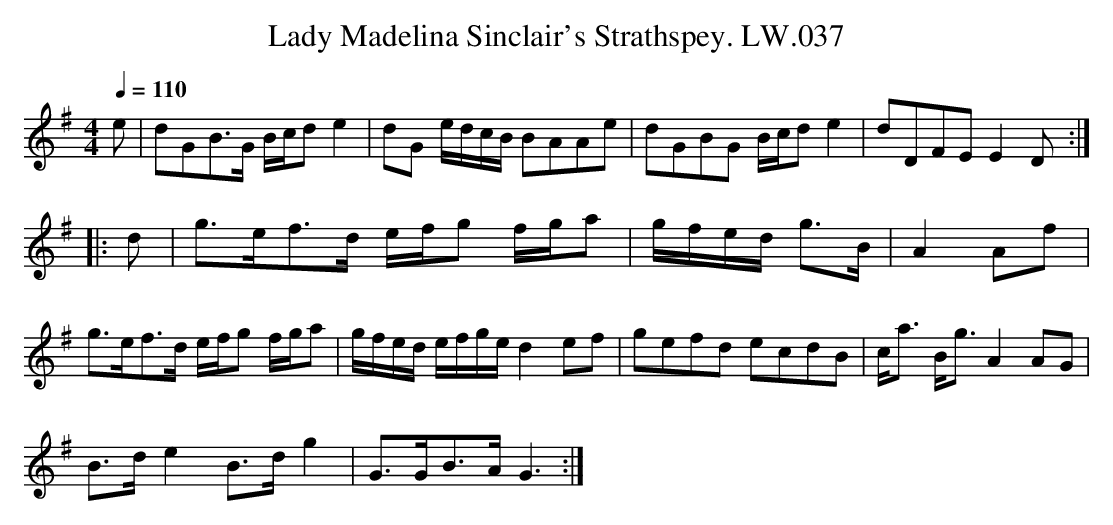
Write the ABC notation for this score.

X:1
T:Lady Madelina Sinclair's Strathspey. LW.037
M:4/4
Q:1/4=110
L:1/8
K:G
e | dGB>G B/c/d e2 | dG e/d/c/B/ BAAe | dGBG B/c/de2 | dDFE E2D :|
|: d | g>ef>d e/f/g f/g/a | g/f/e/d/ g>B | A2 Af |
g>ef>d e/f/g f/g/a | g/f/e/d/ e/f/g/e/ d2ef | gefd ecdB | c<a B<g A2 AG |
B>d e2 B>dg2 | G>GB>A G3 :|
